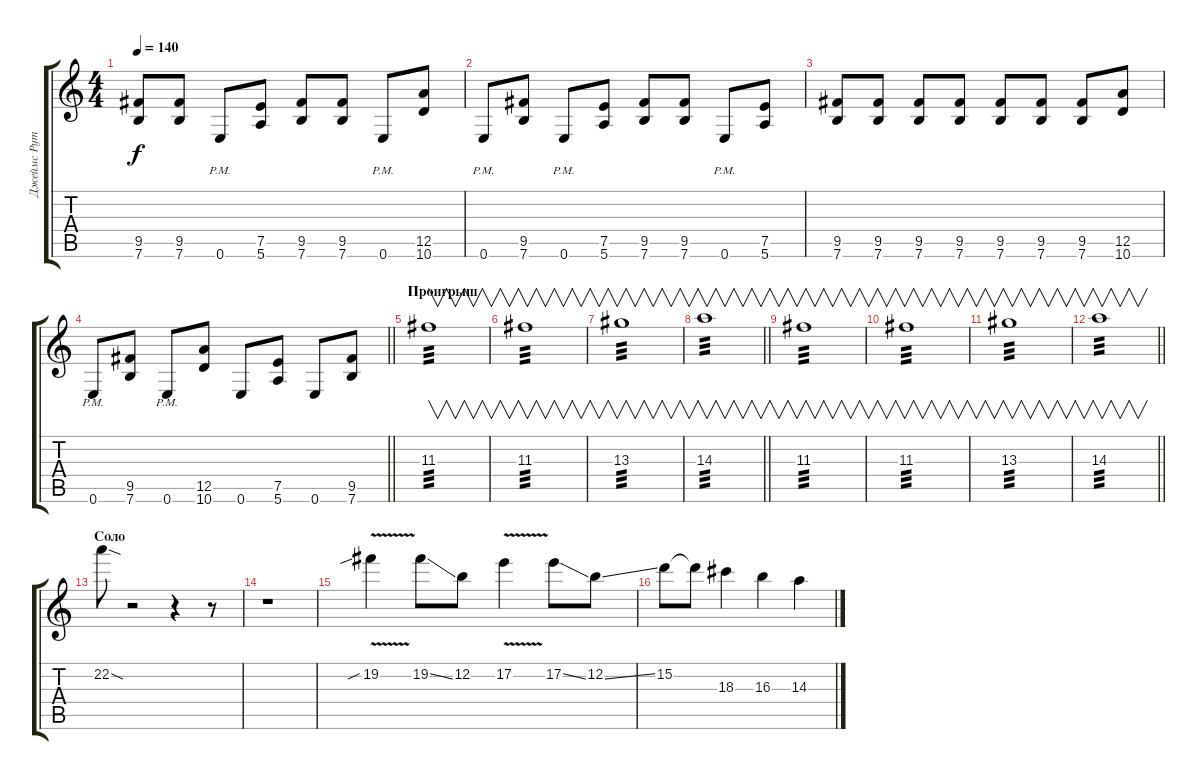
\track ("Джеймс Рут (дисторшн)" "Джеймс Рут") {instrument distortionguitar}
\staff {score tabs}
\tuning (E4 B3 G3 D3 A2 E2) {hide}
\ts (4 4)
\tempo 140
\clef g2
\ks c
(9.5 7.6).8{dy f} (9.5 7.6).8 0.6{pm}.8 (7.5 5.6).8 (9.5 7.6).8 (9.5 7.6).8 0.6{pm}.8 (12.5 10.6).8 |
0.6{pm}.8 (9.5 7.6).8 0.6{pm}.8 (7.5 5.6).8 (9.5 7.6).8 (9.5 7.6).8 0.6{pm}.8 (7.5 5.6).8 |
(9.5 7.6).8 (9.5 7.6).8 (9.5 7.6).8 (9.5 7.6).8 (9.5 7.6).8 (9.5 7.6).8 (9.5 7.6).8 (12.5 10.6).8 |
\barLineRight lightlight
0.6{pm}.8 (9.5 7.6).8 0.6{pm}.8 (12.5 10.6).8 0.6.8 (7.5 5.6).8 0.6.8 (9.5 7.6).8 |
\section ("" "Проигрыш")
11.3.1{v tp 3} |
11.3.1{v tp 3} |
13.3.1{v tp 3} |
\barLineRight lightlight
14.3.1{v tp 3} |
11.3.1{v tp 3} |
11.3.1{v tp 3} |
13.3.1{v tp 3} |
\barLineRight lightlight
14.3.1{v tp 3} |
\section ("" "Соло")
22.2{sod}.8 r.2 r.4 r.8 |
r.1 |
19.2{v sib}.4 19.2{ss}.8 12.2.8 17.2{v}.4 17.2{ss}.8 12.2{ss}.8 |
15.2.8 15.2{t}.8 18.3.4 16.3.4 14.3.4
